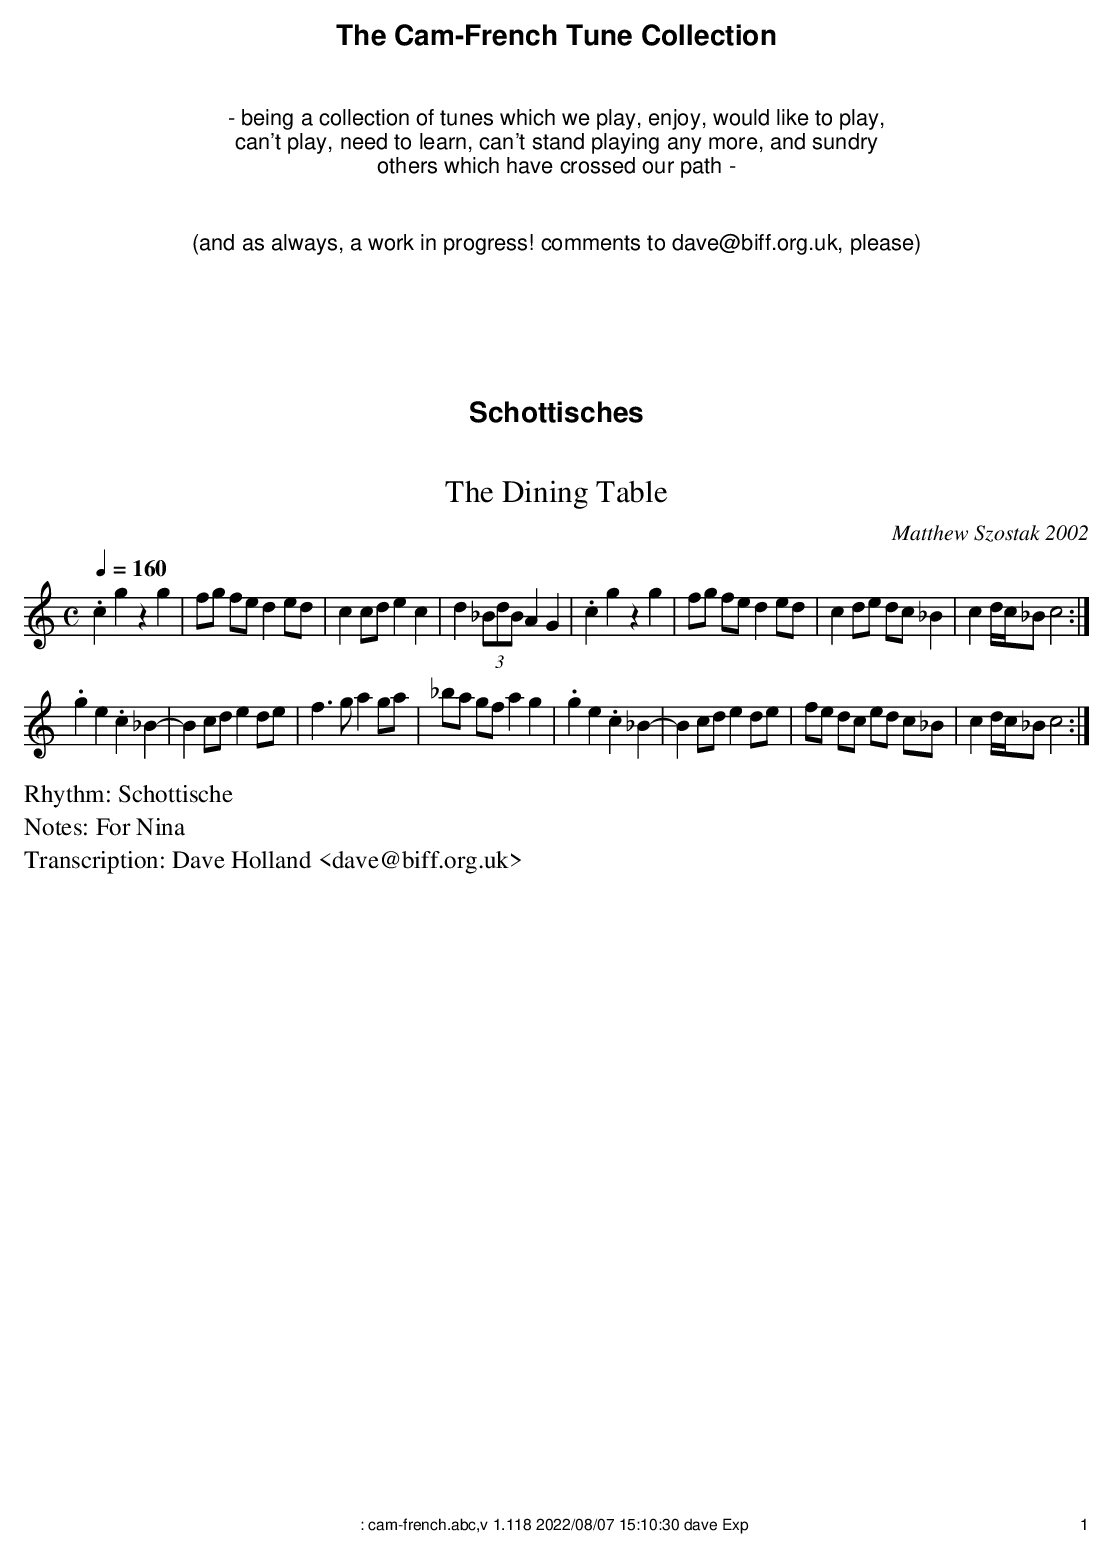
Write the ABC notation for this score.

X:1
T:The Dining Table
C:Matthew Szostak 2002
Q:1/4=160
M:C
L:1/4
K:C
.cgzg|f/g/ f/e/ d e/d/|cc/d/ ec|d (3_B/d/B/ AG|\
.cgzg|f/g/ f/e/ d e/d/|cd/e/ d/c/_B|c d//c//_B/ c2:|
.ge.c_B-|Bc/d/ ed/e/|f>g ag/a/|_b/a/ g/f/ ag|\
.ge.c_B-|Bc/d/ ed/e/|f/e/ d/c/ e/d/ c/_B/|c d//c//_B/ c2:|
